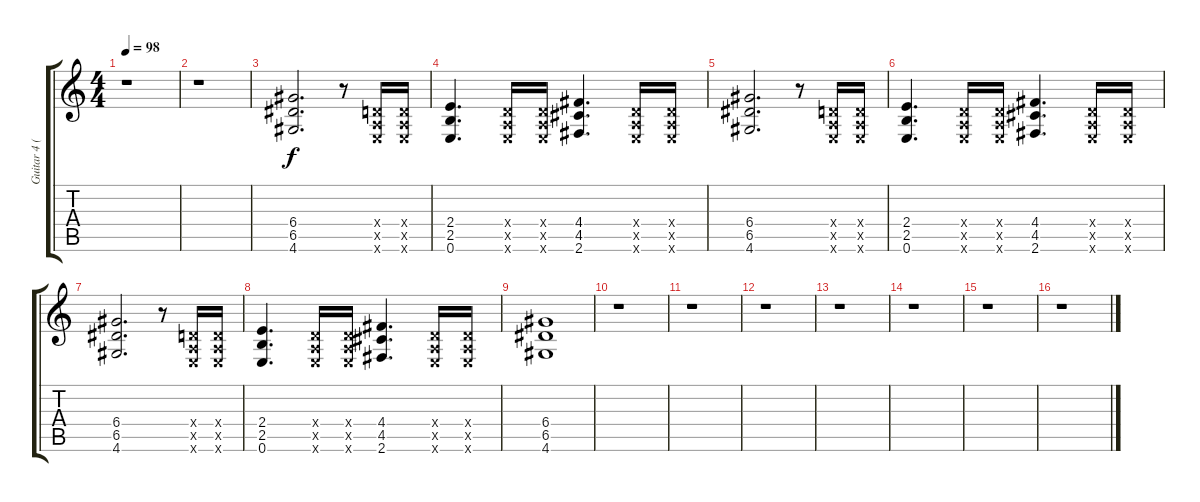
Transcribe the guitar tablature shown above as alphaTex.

\track ("Guitar 4 (Rhythm)" "Guitar 4 (") {instrument distortionguitar}
\staff {score tabs}
\tuning (E4 B3 G3 D3 A2 E2) {hide}
\ts (4 4)
\tempo 98
\clef g2
\ks c
r.1{dy f} |
r.1 |
(6.4 6.5 4.6).2{d} r.8 (0.4{x} 0.5{x} 0.6{x}).16 (0.4{x} 0.5{x} 0.6{x}).16 |
(2.4 2.5 0.6).4{d} (0.4{x} 0.5{x} 0.6{x}).16 (0.4{x} 0.5{x} 0.6{x}).16 (4.4 4.5 2.6).4{d} (0.4{x} 0.5{x} 0.6{x}).16 (0.4{x} 0.5{x} 0.6{x}).16 |
(6.4 6.5 4.6).2{d} r.8 (0.4{x} 0.5{x} 0.6{x}).16 (0.4{x} 0.5{x} 0.6{x}).16 |
(2.4 2.5 0.6).4{d} (0.4{x} 0.5{x} 0.6{x}).16 (0.4{x} 0.5{x} 0.6{x}).16 (4.4 4.5 2.6).4{d} (0.4{x} 0.5{x} 0.6{x}).16 (0.4{x} 0.5{x} 0.6{x}).16 |
(6.4 6.5 4.6).2{d} r.8 (0.4{x} 0.5{x} 0.6{x}).16 (0.4{x} 0.5{x} 0.6{x}).16 |
(2.4 2.5 0.6).4{d} (0.4{x} 0.5{x} 0.6{x}).16 (0.4{x} 0.5{x} 0.6{x}).16 (4.4 4.5 2.6).4{d} (0.4{x} 0.5{x} 0.6{x}).16 (0.4{x} 0.5{x} 0.6{x}).16 |
(6.4 6.5 4.6).1 |
r.1 |
r.1 |
r.1 |
r.1 |
r.1 |
r.1 |
r.1
